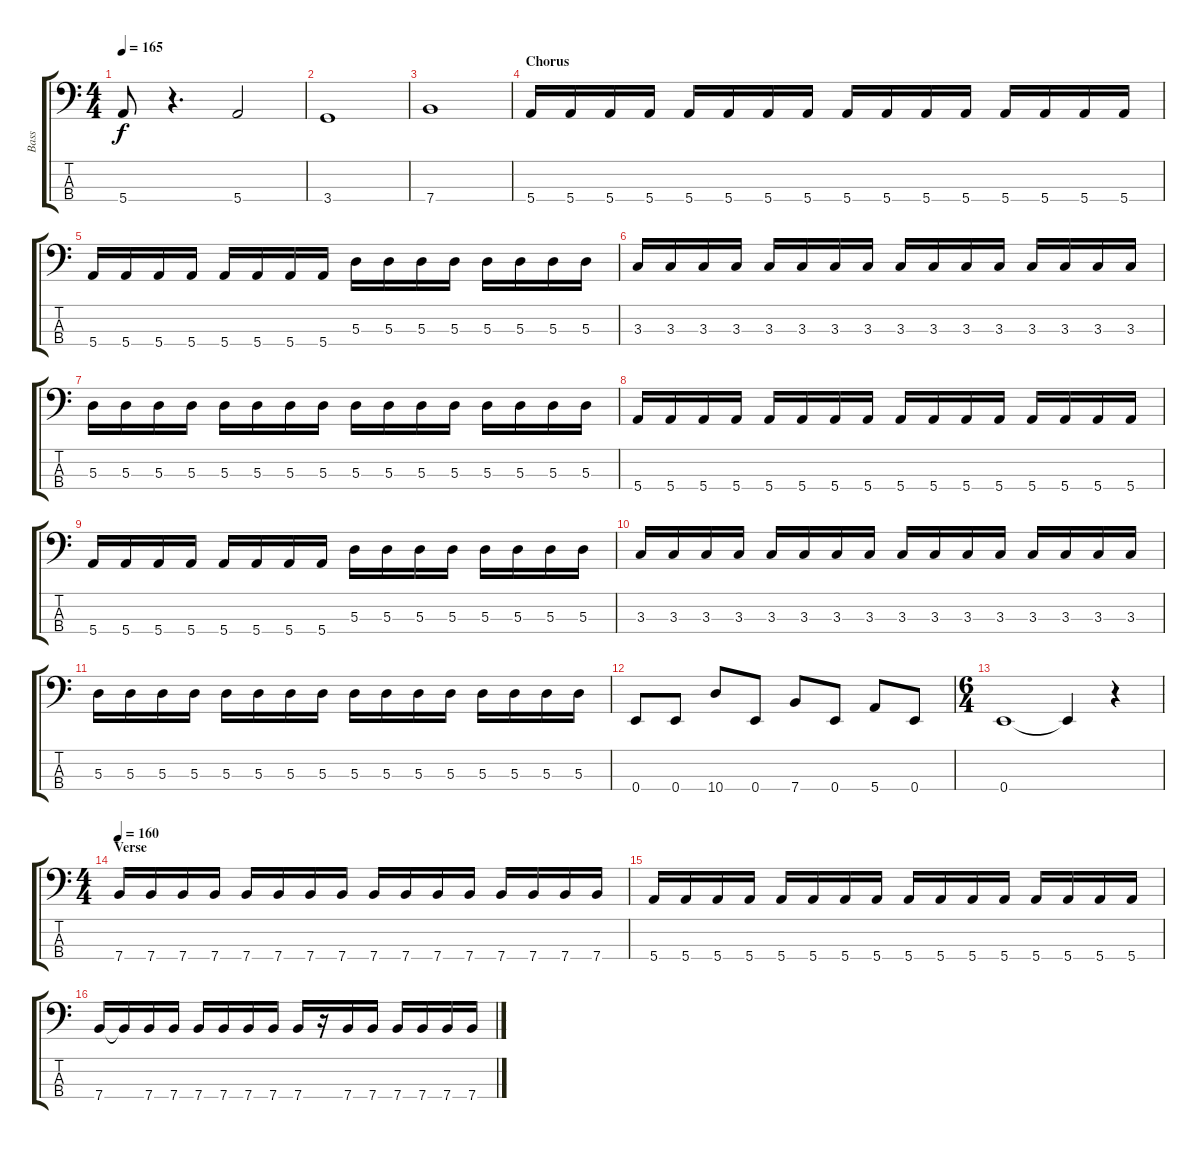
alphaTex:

\track ("Bass" "Bass") {instrument electricbassfinger}
\staff {score tabs}
\tuning (G2 D2 A1 E1) {hide}
\ts (4 4)
\tempo 165
\clef f4
\ks c
5.4.8{dy f} r.4{d} 5.4.2 |
3.4.1 |
7.4.1 |
\section ("" "Chorus")
5.4.16 5.4.16 5.4.16 5.4.16 5.4.16 5.4.16 5.4.16 5.4.16 5.4.16 5.4.16 5.4.16 5.4.16 5.4.16 5.4.16 5.4.16 5.4.16 |
5.4.16 5.4.16 5.4.16 5.4.16 5.4.16 5.4.16 5.4.16 5.4.16 5.3.16 5.3.16 5.3.16 5.3.16 5.3.16 5.3.16 5.3.16 5.3.16 |
3.3.16 3.3.16 3.3.16 3.3.16 3.3.16 3.3.16 3.3.16 3.3.16 3.3.16 3.3.16 3.3.16 3.3.16 3.3.16 3.3.16 3.3.16 3.3.16 |
5.3.16 5.3.16 5.3.16 5.3.16 5.3.16 5.3.16 5.3.16 5.3.16 5.3.16 5.3.16 5.3.16 5.3.16 5.3.16 5.3.16 5.3.16 5.3.16 |
5.4.16 5.4.16 5.4.16 5.4.16 5.4.16 5.4.16 5.4.16 5.4.16 5.4.16 5.4.16 5.4.16 5.4.16 5.4.16 5.4.16 5.4.16 5.4.16 |
5.4.16 5.4.16 5.4.16 5.4.16 5.4.16 5.4.16 5.4.16 5.4.16 5.3.16 5.3.16 5.3.16 5.3.16 5.3.16 5.3.16 5.3.16 5.3.16 |
3.3.16 3.3.16 3.3.16 3.3.16 3.3.16 3.3.16 3.3.16 3.3.16 3.3.16 3.3.16 3.3.16 3.3.16 3.3.16 3.3.16 3.3.16 3.3.16 |
5.3.16 5.3.16 5.3.16 5.3.16 5.3.16 5.3.16 5.3.16 5.3.16 5.3.16 5.3.16 5.3.16 5.3.16 5.3.16 5.3.16 5.3.16 5.3.16 |
0.4.8 0.4.8 10.4.8 0.4.8 7.4.8 0.4.8 5.4.8 0.4.8 |
\ts (6 4)
0.4.1 0.4{t}.4 r.4 |
\ts (4 4)
\section ("" "Verse")
\tempo 160
7.4.16 7.4.16 7.4.16 7.4.16 7.4.16 7.4.16 7.4.16 7.4.16 7.4.16 7.4.16 7.4.16 7.4.16 7.4.16 7.4.16 7.4.16 7.4.16 |
5.4.16 5.4.16 5.4.16 5.4.16 5.4.16 5.4.16 5.4.16 5.4.16 5.4.16 5.4.16 5.4.16 5.4.16 5.4.16 5.4.16 5.4.16 5.4.16 |
7.4.16 7.4{t}.16 7.4.16 7.4.16 7.4.16 7.4.16 7.4.16 7.4.16 7.4.16 r.16 7.4.16 7.4.16 7.4.16 7.4.16 7.4.16 7.4.16
